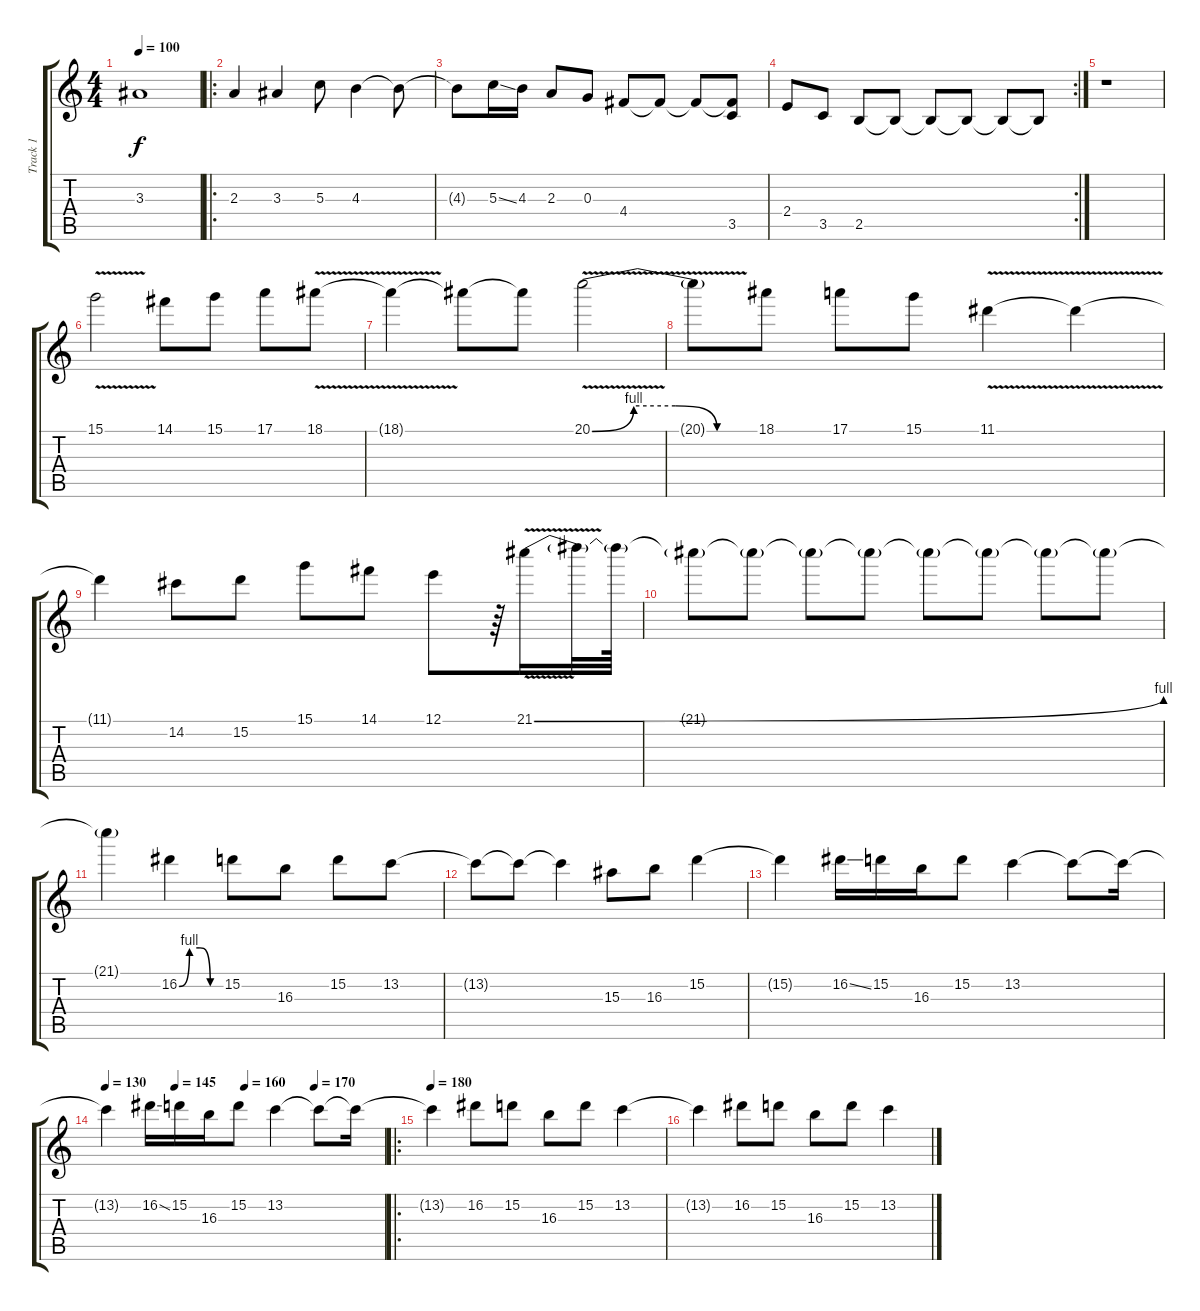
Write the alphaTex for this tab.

\track ("Track 1" "Track 1") {instrument distortionguitar}
\staff {score tabs}
\tuning (E4 B3 G3 D3 A2 E2) {hide}
\ts (4 4)
\tempo 100
\clef g2
\ks c
3.3.1{dy f} |
\ro
2.3.4 3.3.4 5.3.8 4.3.4 4.3{t}.8 |
4.3{t}.8 5.3{ss}.16 4.3.16 2.3.8 0.3.8 4.4.8 4.4{t}.8 4.4{t}.8 (4.4{t} 3.5).8 |
\rc 2
2.4.8 3.5.8 2.5.8 2.5{t}.8 2.5{t}.8 2.5{t}.8 2.5{t}.8 2.5{t}.8 |
r.1 |
15.1{v}.2 14.1.8 15.1.8 17.1.8 18.1{v}.8 |
18.1{t}.4 18.1{t}.8 18.1{t}.8 20.1{be (custom 0 0 15 4 30 4 45 0 60 0) v}.2 |
20.1{t}.8 18.1.8 17.1.8 15.1.8 11.1{v}.4 11.1{t}.4 |
11.1{t}.4 14.2.8 15.2.8 15.1.8 14.1.8 12.1.8 r.64 21.1{be (bend 0 0 60 4) v}.16 21.1{t}.32 21.1{t}.64 |
21.1{t}.8 21.1{t}.8 21.1{t}.8 21.1{t}.8 21.1{t}.8 21.1{t}.8 21.1{t}.8 21.1{t}.8 |
21.1{t}.4 16.2{be (custom 0 0 15 4 30 4 45 0 60 0)}.4 15.2.8 16.3.8 15.2.8 13.2.8 |
13.2{t}.8 13.2{t}.8 13.2{t}.4 15.3.8 16.3.8 15.2.4 |
15.2{t}.4 16.2{ss}.16 15.2.16 16.3.16 15.2.8 13.2.4 13.2{t}.8 13.2{t}.16 |
\tempo 130
\tempo (145 0.25)
\tempo (160 0.5)
\tempo (170 0.75)
13.2{t}.4 16.2{ss}.16 15.2.16 16.3.16 15.2.8 13.2.4 13.2{t}.8 13.2{t}.16 |
\ro
\tempo 180
13.2{t}.4 16.2.8 15.2.8 16.3.8 15.2.8 13.2.4 |
13.2{t}.4 16.2.8 15.2.8 16.3.8 15.2.8 13.2.4
